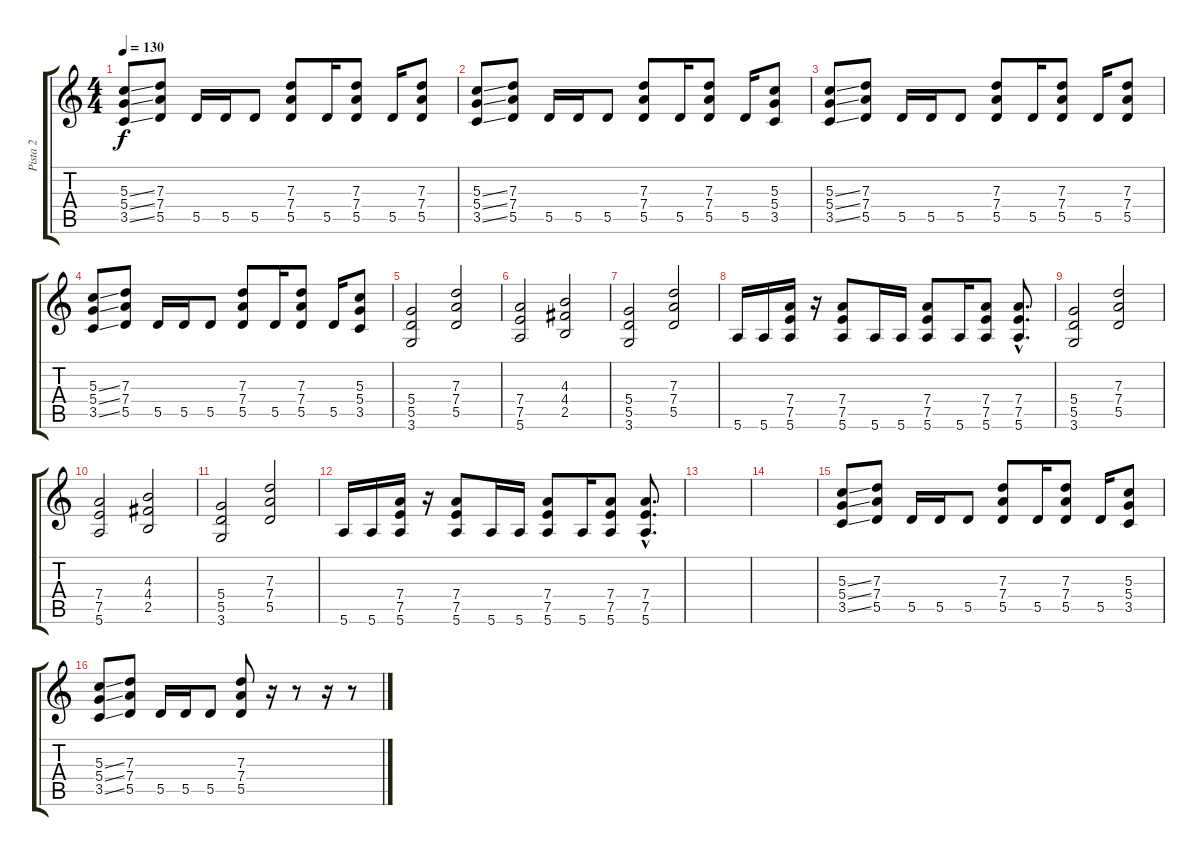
\track ("Pista 2" "Pista 2") {instrument distortionguitar}
\staff {score tabs}
\tuning (E4 B3 G3 D3 A2 E2) {hide}
\ts (4 4)
\tempo 130
\clef g2
\ks c
(5.3{ss} 5.4{ss} 3.5{ss}).8{dy f} (7.3 7.4 5.5).8 5.5.16 5.5.16 5.5.8 (7.3 7.4 5.5).8 5.5.16 (7.3 7.4 5.5).8 5.5.16 (7.3 7.4 5.5).8 |
(5.3{ss} 5.4{ss} 3.5{ss}).8 (7.3 7.4 5.5).8 5.5.16 5.5.16 5.5.8 (7.3 7.4 5.5).8 5.5.16 (7.3 7.4 5.5).8 5.5.16 (5.3 5.4 3.5).8 |
(5.3{ss} 5.4{ss} 3.5{ss}).8 (7.3 7.4 5.5).8 5.5.16 5.5.16 5.5.8 (7.3 7.4 5.5).8 5.5.16 (7.3 7.4 5.5).8 5.5.16 (7.3 7.4 5.5).8 |
(5.3{ss} 5.4{ss} 3.5{ss}).8 (7.3 7.4 5.5).8 5.5.16 5.5.16 5.5.8 (7.3 7.4 5.5).8 5.5.16 (7.3 7.4 5.5).8 5.5.16 (5.3 5.4 3.5).8 |
(5.4 5.5 3.6).2 (7.3 7.4 5.5).2 |
(7.4 7.5 5.6).2 (4.3 4.4 2.5).2 |
(5.4 5.5 3.6).2 (7.3 7.4 5.5).2 |
5.6.16 5.6.16 (7.4 7.5 5.6).16 r.16 (7.4 7.5 5.6).8 5.6.16 5.6.16 (7.4 7.5 5.6).8 5.6.16 (7.4 7.5 5.6).8 (7.4{hac} 7.5{hac} 5.6{hac}).8{d} |
(5.4 5.5 3.6).2 (7.3 7.4 5.5).2 |
(7.4 7.5 5.6).2 (4.3 4.4 2.5).2 |
(5.4 5.5 3.6).2 (7.3 7.4 5.5).2 |
5.6.16 5.6.16 (7.4 7.5 5.6).16 r.16 (7.4 7.5 5.6).8 5.6.16 5.6.16 (7.4 7.5 5.6).8 5.6.16 (7.4 7.5 5.6).8 (7.4{hac} 7.5{hac} 5.6{hac}).8{d} |
|
|
(5.3{ss} 5.4{ss} 3.5{ss}).8 (7.3 7.4 5.5).8 5.5.16 5.5.16 5.5.8 (7.3 7.4 5.5).8 5.5.16 (7.3 7.4 5.5).8 5.5.16 (5.3 5.4 3.5).8 |
(5.3{ss} 5.4{ss} 3.5{ss}).8 (7.3 7.4 5.5).8 5.5.16 5.5.16 5.5.8 (7.3 7.4 5.5).8 r.16 r.8 r.16 r.8
